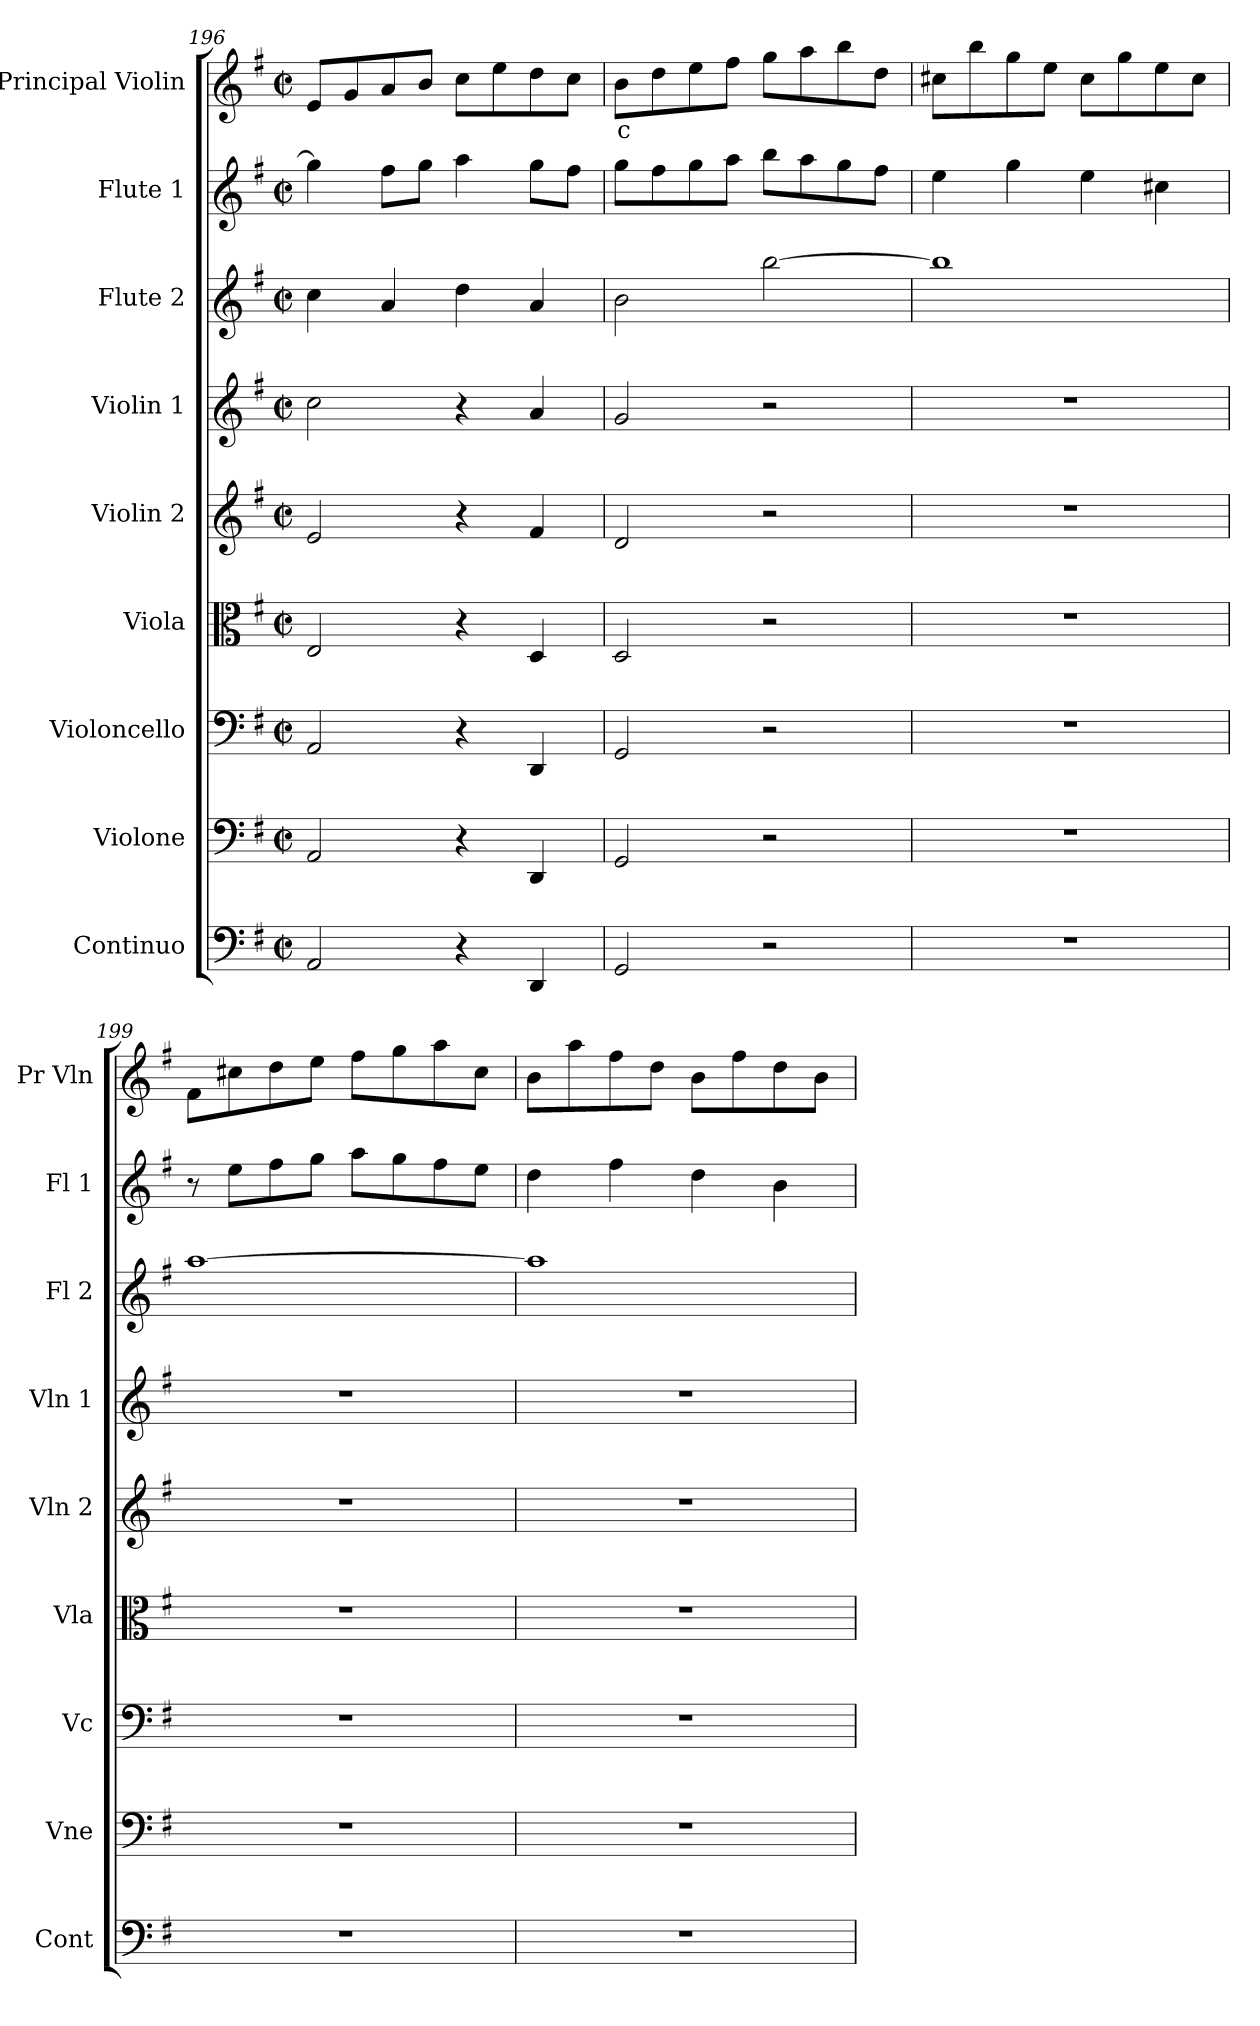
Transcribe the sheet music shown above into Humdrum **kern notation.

**kern	**kern	**kern	**kern	**kern	**kern	**kern	**kern	**kern	**text
*part9	*part8	*part7	*part6	*part5	*part4	*part3	*part2	*part1	*part1
*staff9	*staff8	*staff7	*staff6	*staff5	*staff4	*staff3	*staff2	*staff1	*staff1
*I"Continuo	*I"Violone	*I"Violoncello	*I"Viola	*I"Violin 2	*I"Violin 1	*I"Flute 2	*I"Flute 1	*I"Principal Violin	*
*I'Cont	*I'Vne	*I'Vc	*I'Vla	*I'Vln 2	*I'Vln 1	*I'Fl 2	*I'Fl 1	*I'Pr Vln	*
*clefF4	*clefF4	*clefF4	*clefC3	*clefG2	*clefG2	*clefG2	*clefG2	*clefG2	*
*	*ITrd7c12	*	*	*	*	*	*	*	*
*k[f#]	*k[f#]	*k[f#]	*k[f#]	*k[f#]	*k[f#]	*k[f#]	*k[f#]	*k[f#]	*
*M2/2	*M2/2	*M2/2	*M2/2	*M2/2	*M2/2	*M2/2	*M2/2	*M2/2	*
*met(c|)	*met(c|)	*met(c|)	*met(c|)	*met(c|)	*met(c|)	*met(c|)	*met(c|)	*met(c|)	*
=196	=196	=196	=196	=196	=196	=196	=196	=196	=196
2AA/	2AAA/	2AA/	2E/	2e/	2cc\	4cc\	4gg\]	8e/L	.
.	.	.	.	.	.	.	.	8g/	.
.	.	.	.	.	.	4a/	8ff#\L	8a/	.
.	.	.	.	.	.	.	8gg\J	8b/J	.
4r	4r	4r	4r	4r	4r	4dd\	4aa\	8cc\L	.
.	.	.	.	.	.	.	.	8ee\	.
4DD/	4DDD/	4DD/	4D/	4f#/	4a/	4a/	8gg\L	8dd\	.
.	.	.	.	.	.	.	8ff#\J	8cc\J	.
=197	=197	=197	=197	=197	=197	=197	=197	=197	=197
!	!	!	!	!	!	!	!	!	!LO:LY:b:color=#FF0000
2GG/	2GGG/	2GG/	2D/	2d/	2g/	2b\	8gg\L	8b\L	c
.	.	.	.	.	.	.	8ff#\	8dd\	.
.	.	.	.	.	.	.	8gg\	8ee\	.
.	.	.	.	.	.	.	8aa\J	8ff#\J	.
2r	2r	2r	2r	2r	2r	[2bb\	8bb\L	8gg\L	.
.	.	.	.	.	.	.	8aa\	8aa\	.
.	.	.	.	.	.	.	8gg\	8bb\	.
.	.	.	.	.	.	.	8ff#\J	8dd\J	.
=198	=198	=198	=198	=198	=198	=198	=198	=198	=198
1r	1r	1r	1r	1r	1r	1bb]	4ee\	8cc#X\L	.
.	.	.	.	.	.	.	.	8bb\	.
.	.	.	.	.	.	.	4gg\	8gg\	.
.	.	.	.	.	.	.	.	8ee\J	.
.	.	.	.	.	.	.	4ee\	8cc#\L	.
.	.	.	.	.	.	.	.	8gg\	.
.	.	.	.	.	.	.	4cc#X\	8ee\	.
.	.	.	.	.	.	.	.	8cc#\J	.
=199	=199	=199	=199	=199	=199	=199	=199	=199	=199
1r	1r	1r	1r	1r	1r	[1aa	8r	8f#\L	.
.	.	.	.	.	.	.	8ee\L	8cc#X\	.
.	.	.	.	.	.	.	8ff#\	8dd\	.
.	.	.	.	.	.	.	8gg\J	8ee\J	.
.	.	.	.	.	.	.	8aa\L	8ff#\L	.
.	.	.	.	.	.	.	8gg\	8gg\	.
.	.	.	.	.	.	.	8ff#\	8aa\	.
.	.	.	.	.	.	.	8ee\J	8cc#\J	.
!!LO:LB:g=z
=200	=200	=200	=200	=200	=200	=200	=200	=200	=200
1r	1r	1r	1r	1r	1r	1aa]	4dd\	8b\L	.
.	.	.	.	.	.	.	.	8aa\	.
.	.	.	.	.	.	.	4ff#\	8ff#\	.
.	.	.	.	.	.	.	.	8dd\J	.
.	.	.	.	.	.	.	4dd\	8b\L	.
.	.	.	.	.	.	.	.	8ff#\	.
.	.	.	.	.	.	.	4b\	8dd\	.
.	.	.	.	.	.	.	.	8b\J	.
=	=	=	=	=	=	=	=	=	=
*-	*-	*-	*-	*-	*-	*-	*-	*-	*-
